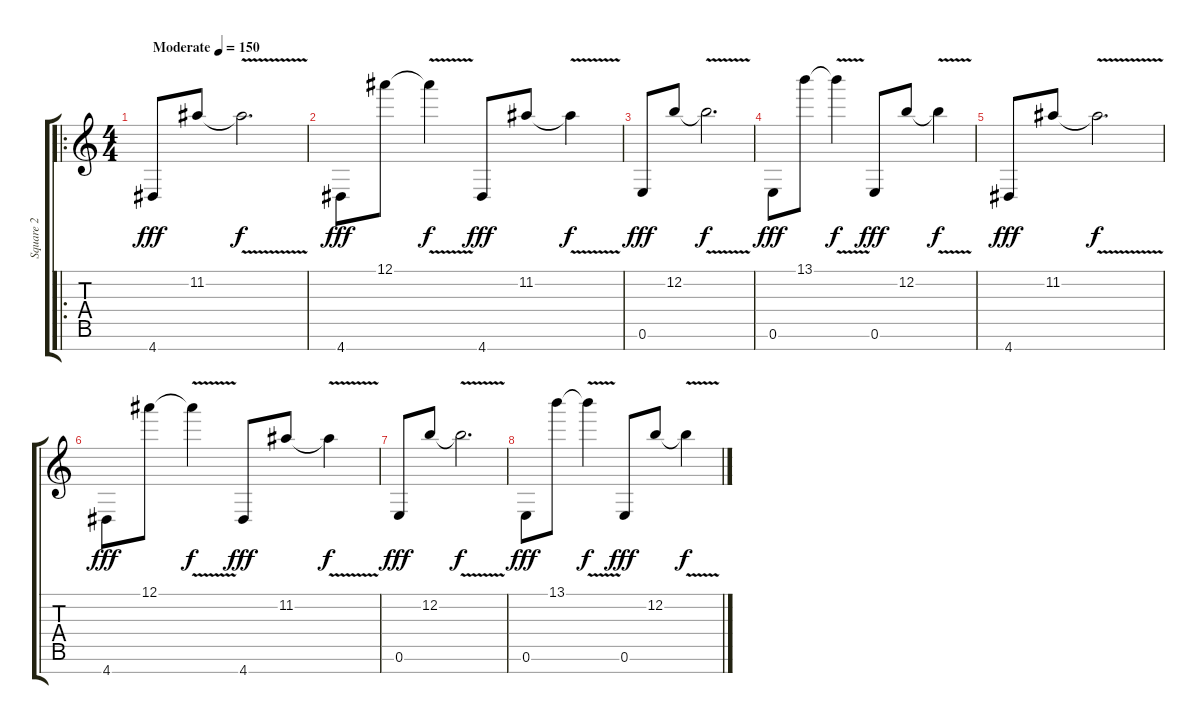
\track ("Square 2" "Square 2") {instrument electricguitarjazz}
\staff {score tabs}
\tuning (Bb4 B3 G3 D3 A2 E2 B1) {hide}
\ro
\ts (4 4)
\tempo (150 "Moderate")
\clef g2
\ks c
4.7.8{dy fff instrument electricguitarjazz} 11.2.8{volume 2} 11.2{v t}.2{d dy f volume 11} |
4.7.8{dy fff} 12.1.8{volume 4} 12.1{v t}.4{dy f volume 11} 4.7.8{dy fff} 11.2.8{volume 4} 11.2{v t}.4{dy f volume 11} |
0.6.8{dy fff} 12.2.8{volume 2} 12.2{v t}.2{d dy f volume 11} |
0.6.8{dy fff} 13.1.8{volume 4} 13.1{v t}.4{dy f volume 11} 0.6.8{dy fff} 12.2.8{volume 4} 12.2{v t}.4{dy f volume 11} |
4.7.8{dy fff} 11.2.8{volume 2} 11.2{v t}.2{d dy f volume 11} |
4.7.8{dy fff} 12.1.8{volume 4} 12.1{v t}.4{dy f volume 11} 4.7.8{dy fff} 11.2.8{volume 4} 11.2{v t}.4{dy f volume 11} |
0.6.8{dy fff} 12.2.8{volume 2} 12.2{v t}.2{d dy f volume 11} |
0.6.8{dy fff} 13.1.8{volume 4} 13.1{v t}.4{dy f volume 11} 0.6.8{dy fff} 12.2.8{volume 4} 12.2{v t}.4{dy f volume 11}
